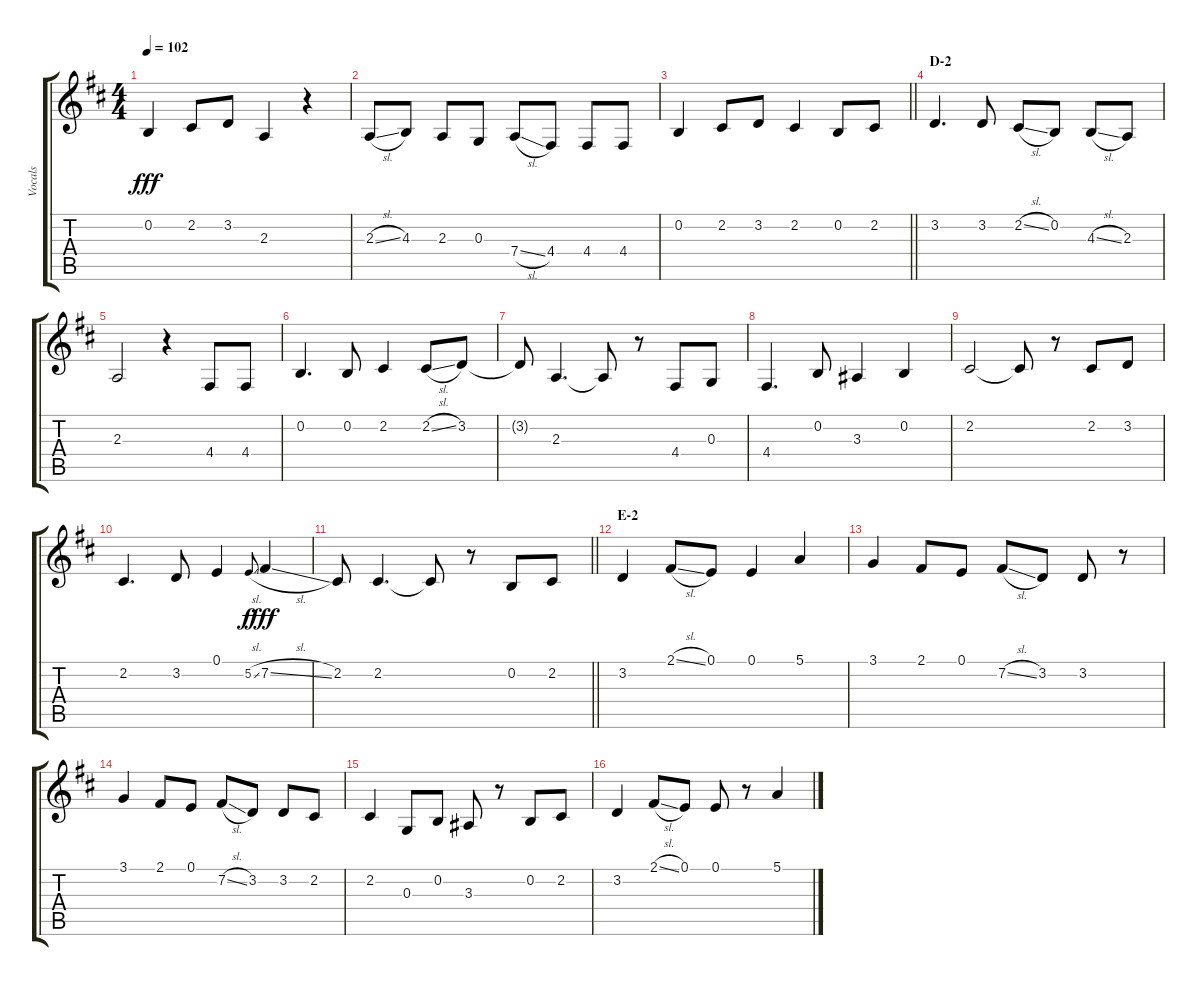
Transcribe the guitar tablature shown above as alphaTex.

\track ("Vocals" "Vocals") {instrument voiceoohs}
\staff {score tabs}
\tuning (E4 B3 G3 D3 A2 E2) {hide}
\ts (4 4)
\tempo 102
\clef g2
\ks d
0.2.4{dy fff} 2.2.8 3.2.8 2.3.4 r.4 |
2.3{sl}.8 4.3.8 2.3.8 0.3.8 7.4{sl}.8 4.4.8 4.4.8 4.4.8 |
\barLineRight lightlight
0.2.4 2.2.8 3.2.8 2.2.4 0.2.8 2.2.8 |
\section ("" "D-2")
3.2.4{d} 3.2.8 2.2{sl}.8 0.2.8 4.3{sl}.8 2.3.8 |
2.3.2 r.4 4.4.8 4.4.8 |
0.2.4{d} 0.2.8 2.2.4 2.2{sl}.8 3.2.8 |
3.2{t}.8 2.3.4{d} 2.3{t}.8 r.8 4.4.8 0.3.8 |
4.4.4{d} 0.2.8 3.3.4 0.2.4 |
2.2.2 2.2{t}.8 r.8 2.2.8 3.2.8 |
2.2.4{d} 3.2.8 0.1.4 5.2{sl}.8{gr onbeat dy f} 7.2{sl}.4{dy fff} |
\barLineRight lightlight
2.2.8 2.2.4{d} 2.2{t}.8 r.8 0.2.8 2.2.8 |
\section ("" "E-2")
3.2.4 2.1{sl}.8 0.1.8 0.1.4 5.1.4 |
3.1.4 2.1.8 0.1.8 7.2{sl}.8 3.2.8 3.2.8 r.8 |
3.1.4 2.1.8 0.1.8 7.2{sl}.8 3.2.8 3.2.8 2.2.8 |
2.2.4 0.3.8 0.2.8 3.3.8 r.8 0.2.8 2.2.8 |
3.2.4 2.1{sl}.8 0.1.8 0.1.8 r.8 5.1.4
